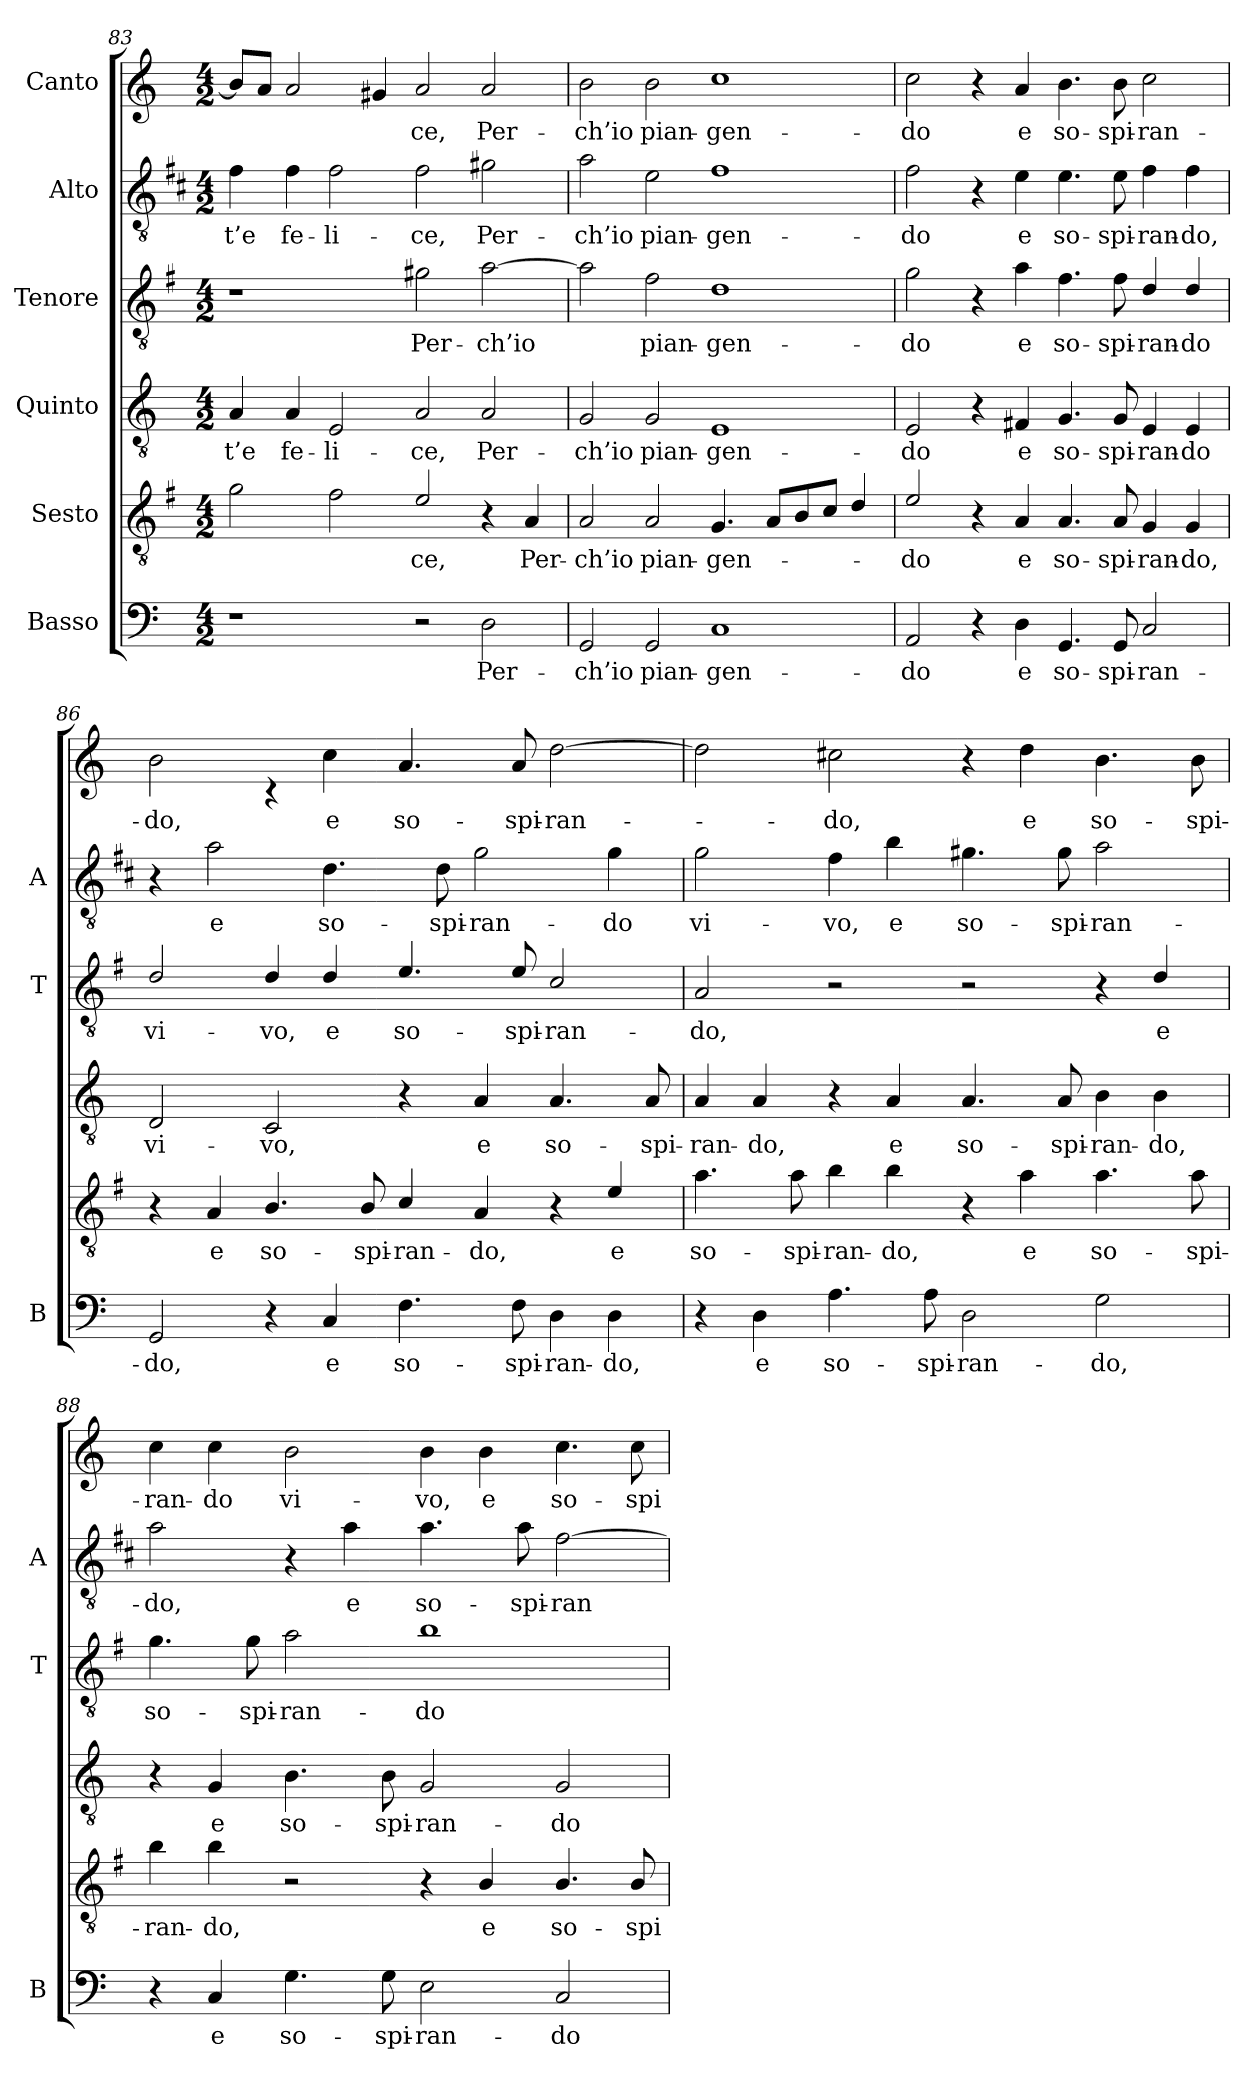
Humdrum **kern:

**kern	**text	**kern	**text	**kern	**text	**kern	**text	**kern	**text	**kern	**text
*part6	*part6	*part5	*part5	*part4	*part4	*part3	*part3	*part2	*part2	*part1	*part1
*staff6	*staff6	*staff5	*staff5	*staff4	*staff4	*staff3	*staff3	*staff2	*staff2	*staff1	*staff1
*I"Basso	*	*I"Sesto	*	*I"Quinto	*	*I"Tenore	*	*I"Alto	*	*I"Canto	*
*I'B	*	*	*	*	*	*I'T	*	*I'A	*	*	*
!!LO:PB:g=z
*clefF4	*	*clefGv2	*	*clefGv2	*	*clefGv2	*	*clefGv2	*	*clefG2	*
*	*	*ITrd4c7	*	*	*	*ITrd4c7	*	*ITrd1c2	*	*	*
*k[]	*	*k[]	*	*k[]	*	*k[]	*	*k[]	*	*k[]	*
*C:	*	*C:	*	*C:	*	*C:	*	*C:	*	*C:	*
*M4/2	*	*M4/2	*	*M4/2	*	*M4/2	*	*M4/2	*	*M4/2	*
=83	=83	=83	=83	=83	=83	=83	=83	=83	=83	=83	=83
!	!	!	!	!	!LO:LY:b	!	!	!	!LO:LY:b	!	!
1r	.	2c\	.	4A/	-t’e	1r	.	4e\	-t’e	8b/L]	.
.	.	.	.	.	.	.	.	.	.	8a/J	.
!	!	!	!	!	!LO:LY:b	!	!	!	!LO:LY:b	!	!
.	.	.	.	4A/	fe-	.	.	4e\	fe-	2a/	.
!	!	!	!	!	!LO:LY:b	!	!	!	!LO:LY:b	!	!
.	.	2B\	.	2E/	-li-	.	.	2e\	-li-	.	.
.	.	.	.	.	.	.	.	.	.	4g#X/	.
!	!	!	!LO:LY:b	!	!LO:LY:b	!	!LO:LY:b	!	!LO:LY:b	!	!LO:LY:b
2r	.	2A/	-ce,	2A/	-ce,	2c#X\	Per-	2e\	-ce,	2a/	-ce,
!	!LO:LY:b	!	!	!	!LO:LY:b	!	!LO:LY:b	!	!LO:LY:b	!	!LO:LY:b
2D\	Per-	4r	.	2A/	Per-	[2d\	-ch’io	2f#X\	Per-	2a/	Per-
!	!	!	!LO:LY:b	!	!	!	!	!	!	!	!
.	.	4D/	Per-	.	.	.	.	.	.	.	.
=84	=84	=84	=84	=84	=84	=84	=84	=84	=84	=84	=84
!	!LO:LY:b	!	!LO:LY:b	!	!LO:LY:b	!	!	!	!LO:LY:b	!	!LO:LY:b
2GG/	-ch’io	2D/	-ch’io	2G/	-ch’io	2d\]	.	2g\	-ch’io	2b\	-ch’io
!	!LO:LY:b	!	!LO:LY:b	!	!LO:LY:b	!	!LO:LY:b	!	!LO:LY:b	!	!LO:LY:b
2GG/	pian-	2D/	pian-	2G/	pian-	2B\	pian-	2d\	pian-	2b\	pian-
!	!LO:LY:b	!	!LO:LY:b	!	!LO:LY:b	!	!LO:LY:b	!	!LO:LY:b	!	!LO:LY:b
1C	-gen-	4.C/	-gen-	1E	-gen-	1G	-gen-	1e	-gen-	1cc	-gen-
.	.	8D/L	.	.	.	.	.	.	.	.	.
.	.	8E/	.	.	.	.	.	.	.	.	.
.	.	8F/J	.	.	.	.	.	.	.	.	.
.	.	4G/	.	.	.	.	.	.	.	.	.
=85	=85	=85	=85	=85	=85	=85	=85	=85	=85	=85	=85
!	!LO:LY:b	!	!LO:LY:b	!	!LO:LY:b	!	!LO:LY:b	!	!LO:LY:b	!	!LO:LY:b
2AA/	-do	2A/	-do	2E/	-do	2c\	-do	2e\	-do	2cc\	-do
4r	.	4r	.	4r	.	4r	.	4r	.	4r	.
!	!LO:LY:b	!	!LO:LY:b	!	!LO:LY:b	!	!LO:LY:b	!	!LO:LY:b	!	!LO:LY:b
4D\	e	4D/	e	4F#X/	e	4d\	e	4d\	e	4a/	e
!	!LO:LY:b	!	!LO:LY:b	!	!LO:LY:b	!	!LO:LY:b	!	!LO:LY:b	!	!LO:LY:b
4.GG/	so-	4.D/	so-	4.G/	so-	4.B\	so-	4.d\	so-	4.b\	so-
!	!LO:LY:b	!	!LO:LY:b	!	!LO:LY:b	!	!LO:LY:b	!	!LO:LY:b	!	!LO:LY:b
8GG/	-spi-	8D/	-spi-	8G/	-spi-	8B\	-spi-	8d\	-spi-	8b\	-spi-
!	!LO:LY:b	!	!LO:LY:b	!	!LO:LY:b	!	!LO:LY:b	!	!LO:LY:b	!	!LO:LY:b
2C/	-ran-	4C/	-ran-	4E/	-ran-	4G/	-ran-	4e\	-ran-	2cc\	-ran-
!	!	!	!LO:LY:b	!	!LO:LY:b	!	!LO:LY:b	!	!LO:LY:b	!	!
.	.	4C/	-do,	4E/	-do	4G/	-do	4e\	-do,	.	.
=86	=86	=86	=86	=86	=86	=86	=86	=86	=86	=86	=86
!	!LO:LY:b	!	!	!	!LO:LY:b	!	!LO:LY:b	!	!	!	!LO:LY:b
2GG/	-do,	4r	.	2D/	vi-	2G/	vi-	4r	.	2b\	-do,
!	!	!	!LO:LY:b	!	!	!	!	!	!LO:LY:b	!	!
.	.	4D/	e	.	.	.	.	2g\	e	.	.
!	!	!	!LO:LY:b	!	!LO:LY:b	!	!LO:LY:b	!	!	!	!
4r	.	4.E/	so-	2C/	-vo,	4G/	-vo,	.	.	4rc	.
!	!LO:LY:b	!	!	!	!	!	!LO:LY:b	!	!LO:LY:b	!	!LO:LY:b
4C/	e	.	.	.	.	4G/	e	4.c\	so-	4cc\	e
!	!	!	!LO:LY:b	!	!	!	!	!	!	!	!
.	.	8E/	-spi-	.	.	.	.	.	.	.	.
!	!LO:LY:b	!	!LO:LY:b	!	!	!	!LO:LY:b	!	!	!	!LO:LY:b
4.F\	so-	4F/	-ran-	4r	.	4.A/	so-	.	.	4.a/	so-
!	!	!	!	!	!	!	!	!	!LO:LY:b	!	!
.	.	.	.	.	.	.	.	8c\	-spi-	.	.
!	!	!	!LO:LY:b	!	!LO:LY:b	!	!	!	!LO:LY:b	!	!
.	.	4D/	-do,	4A/	e	.	.	2f\	-ran-	.	.
!	!LO:LY:b	!	!	!	!	!	!LO:LY:b	!	!	!	!LO:LY:b
8F\	-spi-	.	.	.	.	8A/	-spi-	.	.	8a/	-spi-
!	!LO:LY:b	!	!	!	!LO:LY:b	!	!LO:LY:b	!	!	!	!LO:LY:b
4D\	-ran-	4r	.	4.A/	so-	2F/	-ran-	.	.	[2dd\	-ran-
!	!LO:LY:b	!	!LO:LY:b	!	!	!	!	!	!LO:LY:b	!	!
4D\	-do,	4A/	e	.	.	.	.	4f\	-do	.	.
!	!	!	!	!	!LO:LY:b	!	!	!	!	!	!
.	.	.	.	8A/	-spi-	.	.	.	.	.	.
!!LO:LB:g=z
=87	=87	=87	=87	=87	=87	=87	=87	=87	=87	=87	=87
!	!	!	!LO:LY:b	!	!LO:LY:b	!	!LO:LY:b	!	!LO:LY:b	!	!
4r	.	4.d\	so-	4A/	-ran-	2D/	-do,	2f\	vi-	2dd\]	.
!	!LO:LY:b	!	!	!	!LO:LY:b	!	!	!	!	!	!
4D\	e	.	.	4A/	-do,	.	.	.	.	.	.
!	!	!	!LO:LY:b	!	!	!	!	!	!	!	!
.	.	8d\	-spi-	.	.	.	.	.	.	.	.
!	!LO:LY:b	!	!LO:LY:b	!	!	!	!	!	!LO:LY:b	!	!LO:LY:b
4.A\	so-	4e\	-ran-	4r	.	2r	.	4e\	-vo,	2cc#X\	-do,
!	!	!	!LO:LY:b	!	!LO:LY:b	!	!	!	!LO:LY:b	!	!
.	.	4e\	-do,	4A/	e	.	.	4a\	e	.	.
!	!LO:LY:b	!	!	!	!	!	!	!	!	!	!
8A\	-spi-	.	.	.	.	.	.	.	.	.	.
!	!LO:LY:b	!	!	!	!LO:LY:b	!	!	!	!LO:LY:b	!	!
2D\	-ran-	4r	.	4.A/	so-	2r	.	4.f#X\	so-	4r	.
!	!	!	!LO:LY:b	!	!	!	!	!	!	!	!LO:LY:b
.	.	4d\	e	.	.	.	.	.	.	4dd\	e
!	!	!	!	!	!LO:LY:b	!	!	!	!LO:LY:b	!	!
.	.	.	.	8A/	-spi-	.	.	8f#\	-spi-	.	.
!	!LO:LY:b	!	!LO:LY:b	!	!LO:LY:b	!	!	!	!LO:LY:b	!	!LO:LY:b
2G\	-do,	4.d\	so-	4B\	-ran-	4r	.	2g\	-ran-	4.b\	so-
!	!	!	!	!	!LO:LY:b	!	!LO:LY:b	!	!	!	!
.	.	.	.	4B\	-do,	4G/	e	.	.	.	.
!	!	!	!LO:LY:b	!	!	!	!	!	!	!	!LO:LY:b
.	.	8d\	-spi-	.	.	.	.	.	.	8b\	-spi-
=88	=88	=88	=88	=88	=88	=88	=88	=88	=88	=88	=88
!	!	!	!LO:LY:b	!	!	!	!LO:LY:b	!	!LO:LY:b	!	!LO:LY:b
4r	.	4e\	-ran-	4r	.	4.c\	so-	2g\	-do,	4cc\	-ran-
!	!LO:LY:b	!	!LO:LY:b	!	!LO:LY:b	!	!	!	!	!	!LO:LY:b
4C/	e	4e\	-do,	4G/	e	.	.	.	.	4cc\	-do
!	!	!	!	!	!	!	!LO:LY:b	!	!	!	!
.	.	.	.	.	.	8c\	-spi-	.	.	.	.
!	!LO:LY:b	!	!	!	!LO:LY:b	!	!LO:LY:b	!	!	!	!LO:LY:b
4.G\	so-	2r	.	4.B\	so-	2d\	-ran-	4r	.	2b\	vi-
!	!	!	!	!	!	!	!	!	!LO:LY:b	!	!
.	.	.	.	.	.	.	.	4g\	e	.	.
!	!LO:LY:b	!	!	!	!LO:LY:b	!	!	!	!	!	!
8G\	-spi-	.	.	8B\	-spi-	.	.	.	.	.	.
!	!LO:LY:b	!	!	!	!LO:LY:b	!	!LO:LY:b	!	!LO:LY:b	!	!LO:LY:b
2E\	-ran-	4r	.	2G/	-ran-	1e	-do	4.g\	so-	4b\	-vo,
!	!	!	!LO:LY:b	!	!	!	!	!	!	!	!LO:LY:b
.	.	4E/	e	.	.	.	.	.	.	4b\	e
!	!	!	!	!	!	!	!	!	!LO:LY:b	!	!
.	.	.	.	.	.	.	.	8g\	-spi-	.	.
!	!LO:LY:b	!	!LO:LY:b	!	!LO:LY:b	!	!	!	!LO:LY:b	!	!LO:LY:b
2C/	-do	4.E/	so-	2G/	-do	.	.	[2e\	-ran-	4.cc\	so-
!	!	!	!LO:LY:b	!	!	!	!	!	!	!	!LO:LY:b
.	.	8E/	-spi-	.	.	.	.	.	.	8cc\	-spi-
=	=	=	=	=	=	=	=	=	=	=	=
*-	*-	*-	*-	*-	*-	*-	*-	*-	*-	*-	*-
